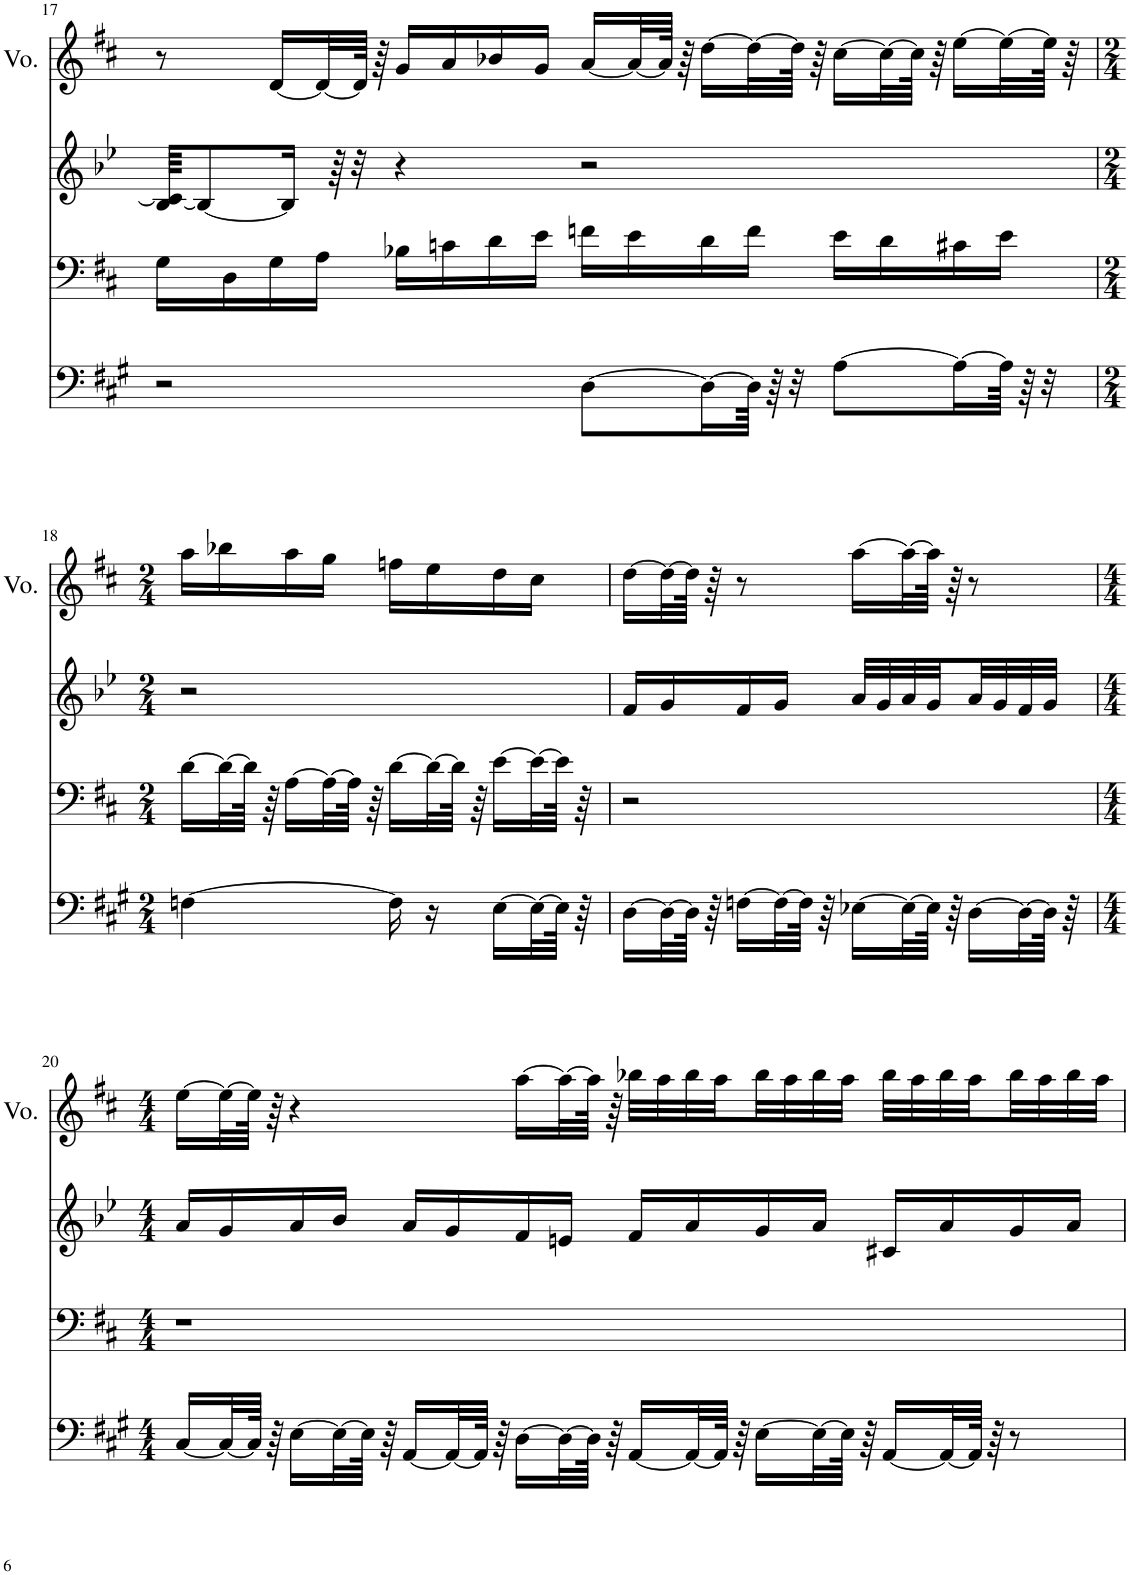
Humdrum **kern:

**kern	**kern	**kern	**kern
*part4	*part3	*part2	*part1
*staff4	*staff3	*staff2	*staff1
*I"Organ	*I"Organ	*I"Organ	*I"Voice
*	*	*	*I'Vo.
!!LO:PB:g=z
*clefF4	*clefF4	*clefG2	*clefG2
*Trd7c12	*	*	*
*k[f#c#g#]	*k[f#c#]	*k[b-e-]	*k[f#c#]
*M4/4	*M4/4	*M4/4	*M4/4
=17	=17	=17	=17
2r	16G\LL	[64B-/ 64c/]KKKL	8r
.	.	8B-/_	.
.	16D\	.	.
.	16G\	.	[16d/LL
.	.	16B-/Jk]	.
.	16A\JJ	.	32d/L_
.	.	64r	.
.	.	32r	64d/JJJk]
.	.	.	64r
.	16B-X\LL	4r	16g/LL
.	16cn\	.	16a/
.	16d\	.	16b-X/
.	16e\JJ	.	16g/JJ
[8D\L	16fn\LL	2r	[16a/LL
.	16e\	.	32a/L_
.	.	.	64a/JJJk]
.	.	.	64r
16D\L_	16d\	.	[16dd\LL
64D\JJkk]	16f\JJ	.	32dd\L_
64r	.	.	.
32r	.	.	64dd\JJJk]
.	.	.	64r
[8A\L	16e\LL	.	[16cc#\LL
.	16d\	.	32cc#\L_
.	.	.	64cc#\JJJk]
.	.	.	64r
16A\L_	16c#X\	.	[16ee\LL
64A\JJkk]	16e\JJ	.	32ee\L_
64r	.	.	.
32r	.	.	64ee\JJJk]
.	.	.	64r
!!LO:LB:g=z
=18	=18	=18	=18
*M2/4	*M2/4	*M2/4	*M2/4
[4Fn\	[16d\LL	2r	16aa\LL
.	32d\L_	.	16bb-X\
.	64d\JJJk]	.	.
.	64r	.	.
.	[16A\LL	.	16aa\
.	32A\L_	.	16gg\JJ
.	64A\JJJk]	.	.
.	64r	.	.
16F\]	[16d\LL	.	16ffn\LL
16r	32d\L_	.	16ee\
.	64d\JJJk]	.	.
.	64r	.	.
[16E\LL	[16e\LL	.	16dd\
32E\L_	32e\L_	.	16cc#\JJ
64E\JJJk]	64e\JJJk]	.	.
64r	64r	.	.
=19	=19	=19	=19
[16D\LL	2r	16f/LL	[16dd\LL
32D\L_	.	16g/	32dd\L_
64D\JJJk]	.	.	64dd\JJJk]
64r	.	.	64r
[16Fn\LL	.	16f/	8r
32F\L_	.	16g/JJ	.
64F\JJJk]	.	.	.
64r	.	.	.
[16E-X\LL	.	32a/LLL	[16aa\LL
.	.	32g/	.
32E-\L_	.	32a/	32aa\L_
64E-\JJJk]	.	32g/	64aa\JJJk]
64r	.	.	64r
[16D\LL	.	32a/	8r
.	.	32g/	.
32D\L_	.	32f/	.
64D\JJJk]	.	32g/JJJ	.
64r	.	.	.
!!LO:LB:g=z
=20	=20	=20	=20
*M4/4	*M4/4	*M4/4	*M4/4
[16C#/LL	1r	16a/LL	[16ee\LL
32C#/L_	.	16g/	32ee\L_
64C#/JJJk]	.	.	64ee\JJJk]
64r	.	.	64r
[16E\LL	.	16a/	4r
32E\L_	.	16b-/JJ	.
64E\JJJk]	.	.	.
64r	.	.	.
[16AA/LL	.	16a/LL	.
32AA/L_	.	16g/	.
64AA/JJJk]	.	.	.
64r	.	.	.
[16D\LL	.	16f/	[16aa\LL
32D\L_	.	16en/JJ	32aa\L_
64D\JJJk]	.	.	64aa\JJJk]
64r	.	.	64r
[16AA/LL	.	16f/LL	32bb-X\LLL
.	.	.	32aa\
32AA/L_	.	16a/	32bb-\
64AA/JJJk]	.	.	32aa\
64r	.	.	.
[16E\LL	.	16g/	32bb-\
.	.	.	32aa\
32E\L_	.	16a/JJ	32bb-\
64E\JJJk]	.	.	32aa\JJJ
64r	.	.	.
[16AA/LL	.	16c#X/LL	32bb-\LLL
.	.	.	32aa\
32AA/L_	.	16a/	32bb-\
64AA/JJJk]	.	.	32aa\
64r	.	.	.
8r	.	16g/	32bb-\
.	.	.	32aa\
.	.	16a/JJ	32bb-\
.	.	.	32aa\JJJ
=	=	=	=
*-	*-	*-	*-
